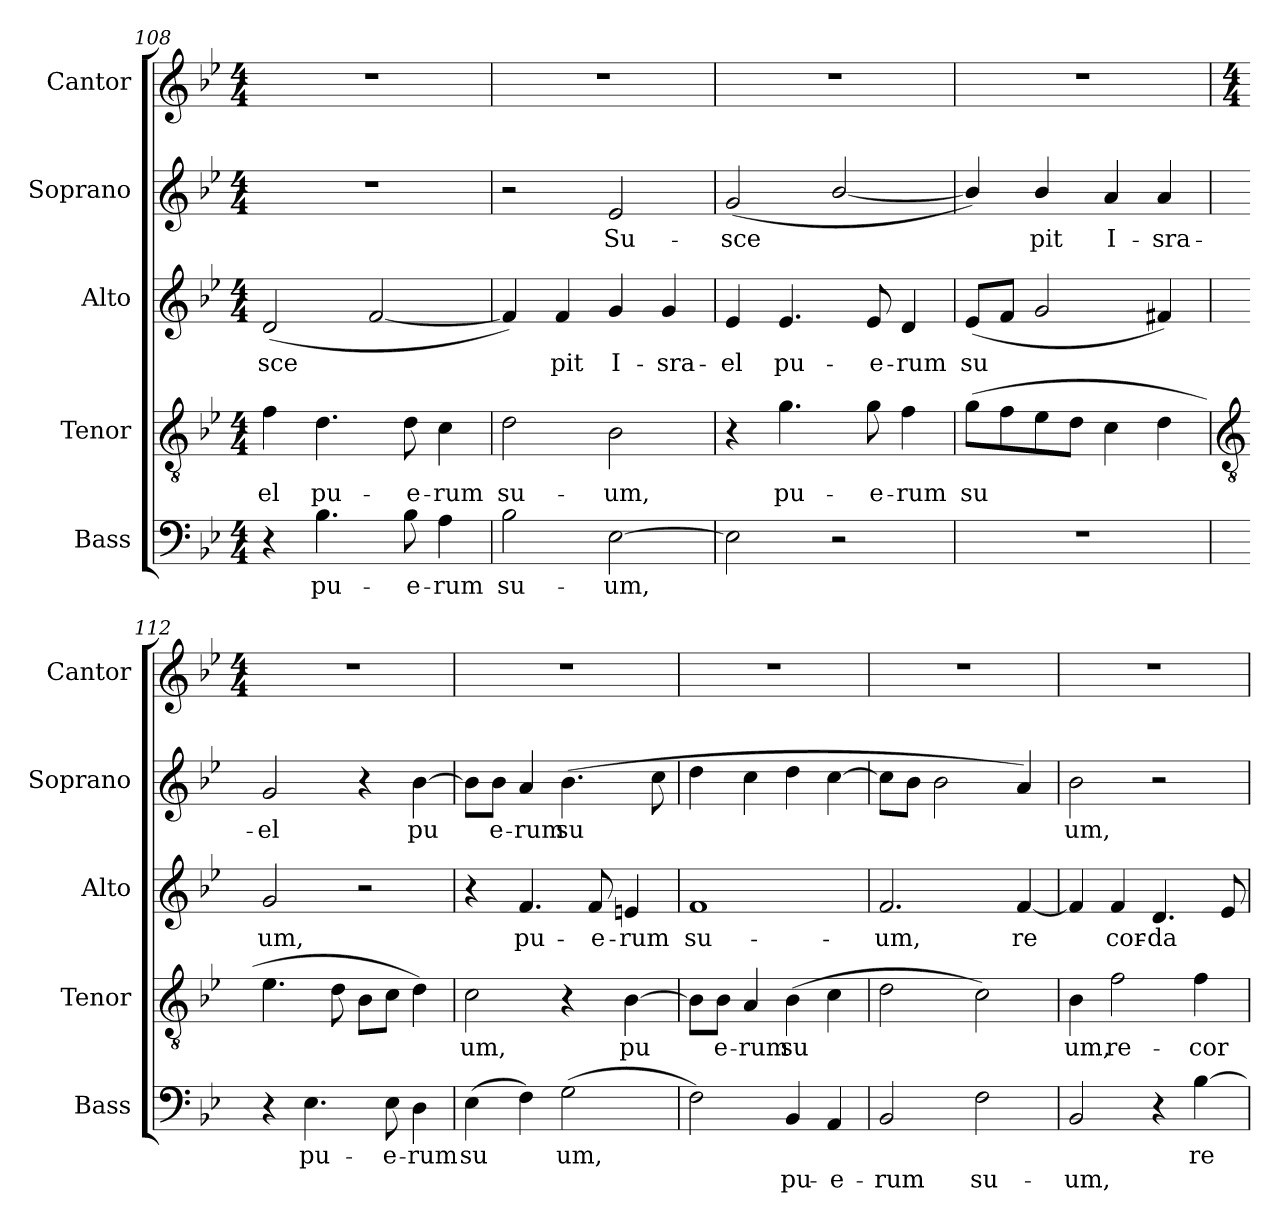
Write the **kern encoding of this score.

**kern	**text	**text	**kern	**text	**kern	**text	**kern	**text	**kern
*part5	*part5	*part5	*part4	*part4	*part3	*part3	*part2	*part2	*part1
*staff5	*staff5	*staff5	*staff4	*staff4	*staff3	*staff3	*staff2	*staff2	*staff1
*I"Bass	*	*	*I"Tenor	*	*I"Alto	*	*I"Soprano	*	*I"Cantor
*I'Bass	*	*	*I'Tenor	*	*I'Alto	*	*I'Soprano	*	*I'Cantor
*clefF4	*	*	*clefGv2	*	*clefG2	*	*clefG2	*	*clefG2
*k[b-e-]	*	*	*k[b-e-]	*	*k[b-e-]	*	*k[b-e-]	*	*k[b-e-]
*B-:	*	*	*B-:	*	*B-:	*	*B-:	*	*B-:
*M4/4	*	*	*M4/4	*	*M4/4	*	*M4/4	*	*M4/4
=108	=108	=108	=108	=108	=108	=108	=108	=108	=108
!	!	!	!	!LO:LY:b	!	!LO:LY:b	!	!	!
4r	.	.	4f	-el	(<2d	-sce	1r	.	1r
!	!LO:LY:b	!	!	!LO:LY:b	!	!	!	!	!
4.B-	pu-	.	4.d	pu-	.	.	.	.	.
.	.	.	.	.	[2f	.	.	.	.
!	!LO:LY:b	!	!	!LO:LY:b	!	!	!	!	!
8B-	-e-	.	8d	-e-	.	.	.	.	.
!	!LO:LY:b	!	!	!LO:LY:b	!	!	!	!	!
4A	-rum	.	4c	-rum	.	.	.	.	.
=109	=109	=109	=109	=109	=109	=109	=109	=109	=109
!	!LO:LY:b	!	!	!LO:LY:b	!	!	!	!	!
2B-	su-	.	2d	su-	4f])	.	2r	.	1r
!	!	!	!	!	!	!LO:LY:b	!	!	!
.	.	.	.	.	4f	pit	.	.	.
!	!LO:LY:b	!	!	!LO:LY:b	!	!LO:LY:b	!	!LO:LY:b	!
[2E-	-um,	.	2B-	-um,	4g	I-	2e-	Su-	.
!	!	!	!	!	!	!LO:LY:b	!	!	!
.	.	.	.	.	4g	-sra-	.	.	.
=110	=110	=110	=110	=110	=110	=110	=110	=110	=110
!	!	!	!	!	!	!LO:LY:b	!	!LO:LY:b	!
2E-]	.	.	4r	.	4e-	-el	(<2g	-sce	1r
!	!	!	!	!LO:LY:b	!	!LO:LY:b	!	!	!
.	.	.	4.g	pu-	4.e-	pu-	.	.	.
2r	.	.	.	.	.	.	[2b-/	.	.
!	!	!	!	!LO:LY:b	!	!LO:LY:b	!	!	!
.	.	.	8g	-e-	8e-	-e-	.	.	.
!	!	!	!	!LO:LY:b	!	!LO:LY:b	!	!	!
.	.	.	4f	-rum	4d	-rum	.	.	.
=111	=111	=111	=111	=111	=111	=111	=111	=111	=111
!	!	!	!	!LO:LY:b	!	!LO:LY:b	!	!	!
1r	.	.	(>8gL	su	(<8e-L	su	4b-/])	.	1r
.	.	.	8f	.	8fJ	.	.	.	.
!	!	!	!	!	!	!	!	!LO:LY:b	!
.	.	.	8e-	.	2g	.	4b-/	pit	.
.	.	.	8dJ	.	.	.	.	.	.
!	!	!	!	!	!	!	!	!LO:LY:b	!
.	.	.	4c	.	.	.	4a	I-	.
!	!	!	!	!	!	!	!	!LO:LY:b	!
.	.	.	4d	.	4f#)	.	4a	-sra-	.
!!LO:LB:g=z
=112	=112	=112	=112	=112	=112	=112	=112	=112	=112
*	*	*	*clefGv2	*	*	*	*	*	*
*	*	*	*	*	*	*	*	*	*M4/4
!	!	!	!	!	!	!LO:LY:b	!	!LO:LY:b	!
4r	.	.	4.e-	.	2g	um,	2g	-el	1r
!	!LO:LY:b	!	!	!	!	!	!	!	!
4.E-	pu-	.	.	.	.	.	.	.	.
.	.	.	8d	.	.	.	.	.	.
.	.	.	8B-L	.	2r	.	4r	.	.
!	!LO:LY:b	!	!	!	!	!	!	!	!
8E-	-e-	.	8cJ	.	.	.	.	.	.
!	!LO:LY:b	!	!	!	!	!	!	!LO:LY:b	!
4D	-rum	.	4d)	.	.	.	[4b-	pu	.
=113	=113	=113	=113	=113	=113	=113	=113	=113	=113
!	!LO:LY:b	!	!	!LO:LY:b	!	!	!	!	!
(>4E-	su	.	2c	um,	4r	.	8b-L]	.	1r
!	!	!	!	!	!	!	!	!LO:LY:b	!
.	.	.	.	.	.	.	8b-J	e-	.
!	!	!	!	!	!	!LO:LY:b	!	!LO:LY:b	!
4F)	.	.	.	.	4.f	pu-	4a	-rum	.
!	!LO:LY:b	!	!	!	!	!	!	!LO:LY:b	!
(>2G	um,	.	4r	.	.	.	(>4.b-	su	.
!	!	!	!	!	!	!LO:LY:b	!	!	!
.	.	.	.	.	8f	-e-	.	.	.
!	!	!	!	!LO:LY:b	!	!LO:LY:b	!	!	!
.	.	.	[4B-	pu	4e	-rum	.	.	.
.	.	.	.	.	.	.	8cc	.	.
=114	=114	=114	=114	=114	=114	=114	=114	=114	=114
!	!	!	!	!	!	!LO:LY:b	!	!	!
2F)	.	.	8B-L]	.	1f	su-	4dd	.	1r
!	!	!	!	!LO:LY:b	!	!	!	!	!
.	.	.	8B-J	e-	.	.	.	.	.
!	!	!	!	!LO:LY:b	!	!	!	!	!
.	.	.	4A	-rum	.	.	4cc	.	.
!	!	!LO:LY:b	!	!LO:LY:b	!	!	!	!	!
4BB-	.	pu-	(>4B-	su	.	.	4dd	.	.
!	!	!LO:LY:b	!	!	!	!	!	!	!
4AA	.	-e-	4c	.	.	.	[4cc	.	.
=115	=115	=115	=115	=115	=115	=115	=115	=115	=115
!	!	!LO:LY:b	!	!	!	!LO:LY:b	!	!	!
2BB-	.	-rum	2d	.	2.f	-um,	8ccL]	.	1r
.	.	.	.	.	.	.	8b-J	.	.
.	.	.	.	.	.	.	2b-	.	.
!	!	!LO:LY:b	!	!	!	!	!	!	!
2F	.	su-	2c)	.	.	.	.	.	.
!	!	!	!	!	!	!LO:LY:b	!	!	!
.	.	.	.	.	[4f	re	4a)	.	.
=116	=116	=116	=116	=116	=116	=116	=116	=116	=116
!	!	!LO:LY:b	!	!LO:LY:b	!	!	!	!LO:LY:b	!
2BB-	.	-um,	4B-	um,	4f]	.	2b-	um,	1r
!	!	!	!	!LO:LY:b	!	!LO:LY:b	!	!	!
.	.	.	2f	re-	4f	cor-	.	.	.
!	!	!	!	!	!	!LO:LY:b	!	!	!
4r	.	.	.	.	4.d	-da	2r	.	.
!	!LO:LY:b	!	!	!LO:LY:b	!	!	!	!	!
[4B-	re	.	4f	-cor-	.	.	.	.	.
.	.	.	.	.	8e-	.	.	.	.
=	=	=	=	=	=	=	=	=	=
*-	*-	*-	*-	*-	*-	*-	*-	*-	*-
